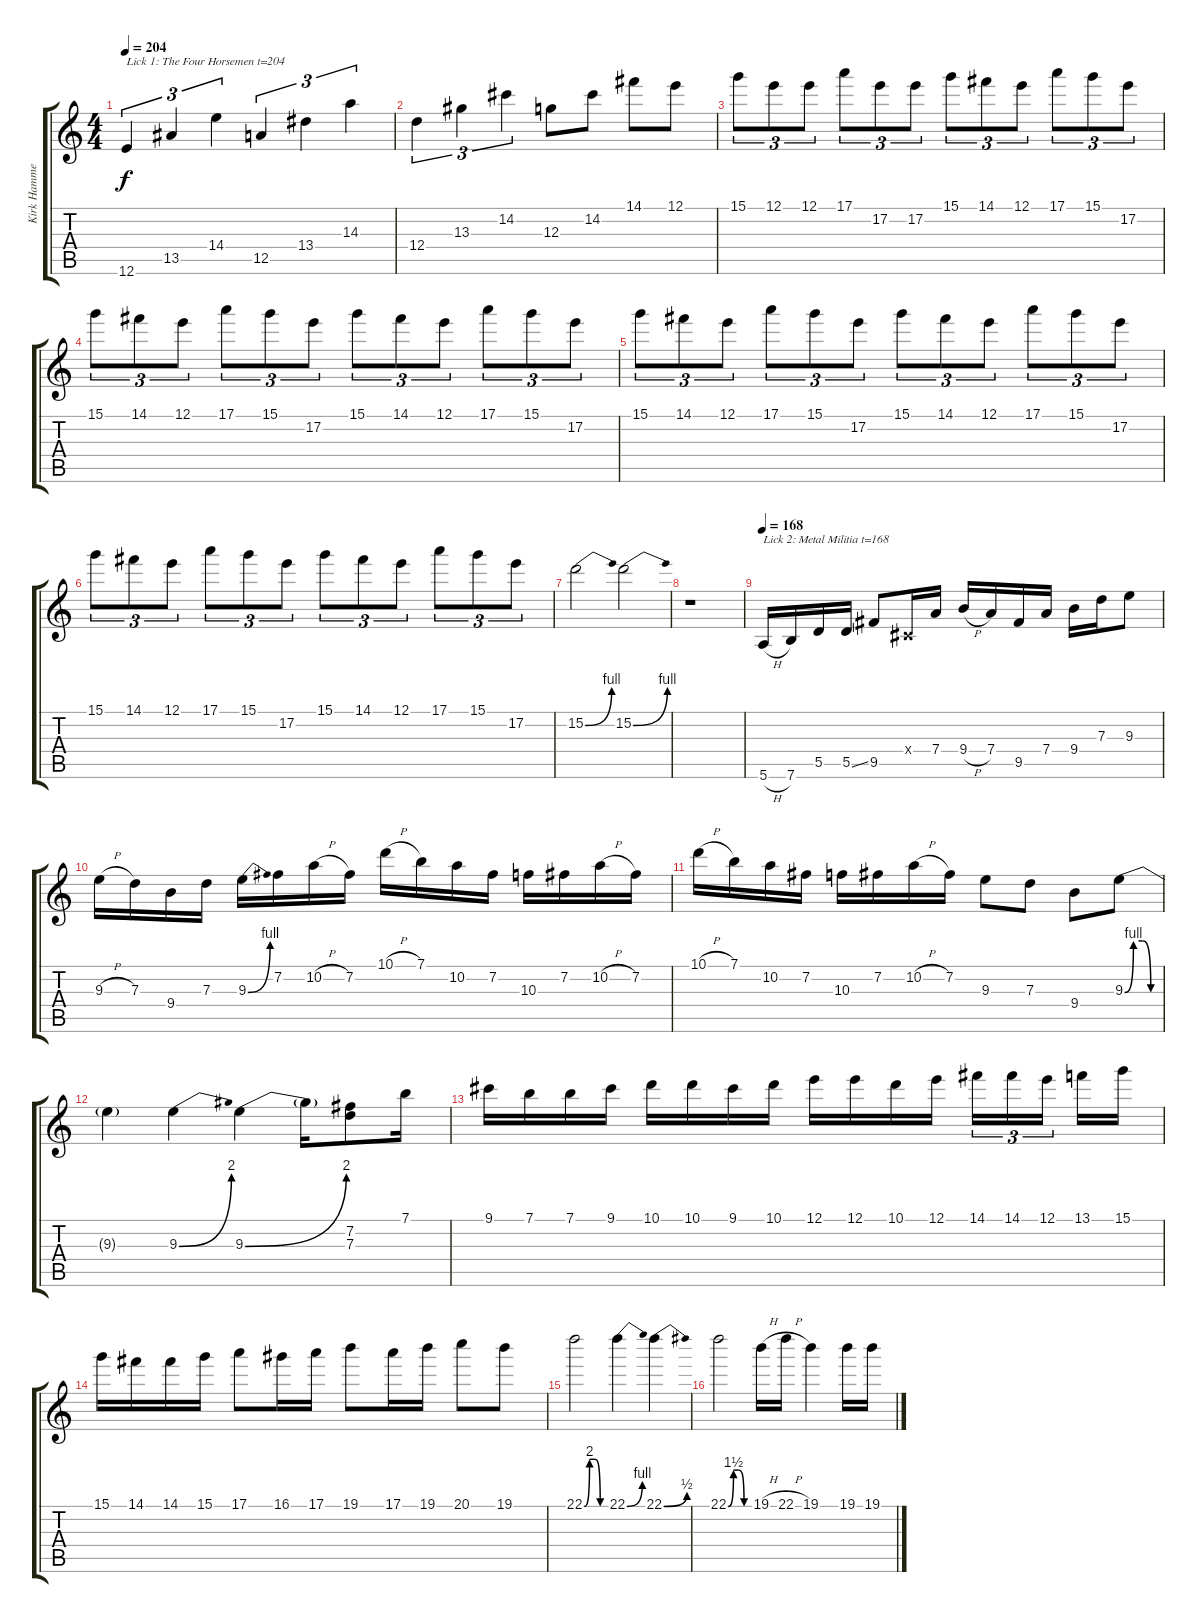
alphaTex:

\track ("Kirk Hammett" "Kirk Hamme") {instrument distortionguitar}
\staff {score tabs}
\tuning (E4 B3 G3 D3 A2 E2) {hide}
\ts (4 4)
\tempo 204
\clef g2
\ks c
12.6.4{tu (3 2) txt "Lick 1: The Four Horsemen t=204" dy f instrument distortionguitar} 13.5.4{tu (3 2)} 14.4.4{tu (3 2)} 12.5.4{tu (3 2)} 13.4.4{tu (3 2)} 14.3.4{tu (3 2)} |
12.4.4{tu (3 2)} 13.3.4{tu (3 2)} 14.2.4{tu (3 2)} 12.3.8 14.2.8 14.1.8 12.1.8 |
15.1.8{tu (3 2)} 12.1.8{tu (3 2)} 12.1.8{tu (3 2)} 17.1.8{tu (3 2)} 17.2.8{tu (3 2)} 17.2.8{tu (3 2)} 15.1.8{tu (3 2)} 14.1.8{tu (3 2)} 12.1.8{tu (3 2)} 17.1.8{tu (3 2)} 15.1.8{tu (3 2)} 17.2.8{tu (3 2)} |
15.1.8{tu (3 2)} 14.1.8{tu (3 2)} 12.1.8{tu (3 2)} 17.1.8{tu (3 2)} 15.1.8{tu (3 2)} 17.2.8{tu (3 2)} 15.1.8{tu (3 2)} 14.1.8{tu (3 2)} 12.1.8{tu (3 2)} 17.1.8{tu (3 2)} 15.1.8{tu (3 2)} 17.2.8{tu (3 2)} |
15.1.8{tu (3 2)} 14.1.8{tu (3 2)} 12.1.8{tu (3 2)} 17.1.8{tu (3 2)} 15.1.8{tu (3 2)} 17.2.8{tu (3 2)} 15.1.8{tu (3 2)} 14.1.8{tu (3 2)} 12.1.8{tu (3 2)} 17.1.8{tu (3 2)} 15.1.8{tu (3 2)} 17.2.8{tu (3 2)} |
15.1.8{tu (3 2)} 14.1.8{tu (3 2)} 12.1.8{tu (3 2)} 17.1.8{tu (3 2)} 15.1.8{tu (3 2)} 17.2.8{tu (3 2)} 15.1.8{tu (3 2)} 14.1.8{tu (3 2)} 12.1.8{tu (3 2)} 17.1.8{tu (3 2)} 15.1.8{tu (3 2)} 17.2.8{tu (3 2)} |
15.2{be (bend 0 0 60 4)}.2 15.2{be (bend 0 0 60 4)}.2 |
r.1 |
\tempo 168
5.6{h}.16{txt "Lick 2: Metal Militia t=168"} 7.6.16 5.5.16 5.5{ss}.16 9.5.8 -1.4{x}.16 7.4.16 9.4{h}.16 7.4.16 9.5.16 7.4.16 9.4.16 7.3.16 9.3.8 |
9.3{h}.16 7.3.16 9.4.16 7.3.16 9.3{be (bend 0 0 60 4)}.16 7.2.16 10.2{h}.16 7.2.16 10.1{h}.16 7.1.16 10.2.16 7.2.16 10.3.16 7.2.16 10.2{h}.16 7.2.16 |
10.1{h}.16 7.1.16 10.2.16 7.2.16 10.3.16 7.2.16 10.2{h}.16 7.2.16 9.3.8 7.3.8 9.4.8 9.3{be (custom 0 0 15 4 30 4 45 0 60 0)}.8 |
9.3{t}.4 9.3{be (bend 0 0 60 8)}.4 9.3{be (bend 0 0 60 8)}.4 9.3{t}.16 (7.2 7.3).8 7.1.16 |
9.1.16 7.1.16 7.1.16 9.1.16 10.1.16 10.1.16 9.1.16 10.1.16 12.1.16 12.1.16 10.1.16 12.1.16 14.1.16{tu (3 2)} 14.1.16{tu (3 2)} 12.1.16{tu (3 2)} 13.1.16 15.1.16 |
15.1.16 14.1.16 14.1.16 15.1.16 17.1.8 16.1.16 17.1.16 19.1.8 17.1.16 19.1.16 20.1.8 19.1.8 |
22.1{be (custom 0 0 15 8 30 8 45 0 60 0)}.2 22.1{be (bend 0 0 60 4)}.4 22.1{be (bend 0 0 60 2)}.4 |
22.1{be (custom 0 0 15 6 30 6 45 0 60 0)}.2 19.1{h}.16 22.1{h}.16 19.1.4 19.1.16 19.1.16
